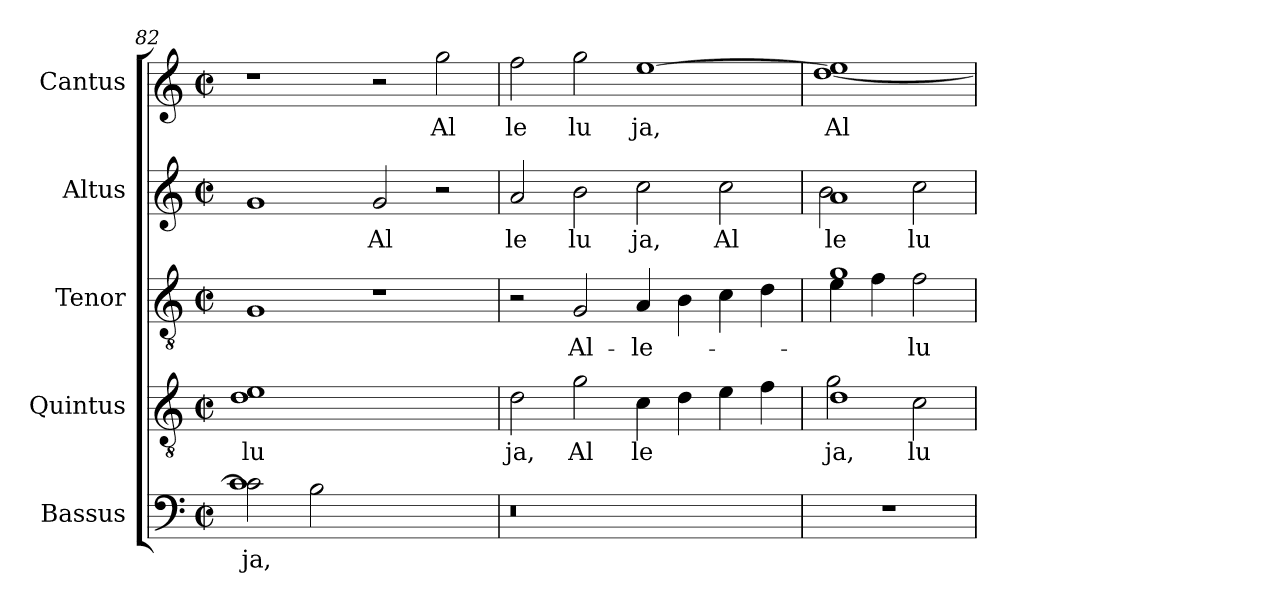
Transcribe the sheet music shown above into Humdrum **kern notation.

**kern	**text	**kern	**text	**kern	**text	**kern	**text	**kern	**text
*part5	*part5	*part4	*part4	*part3	*part3	*part2	*part2	*part1	*part1
*staff5	*staff5	*staff4	*staff4	*staff3	*staff3	*staff2	*staff2	*staff1	*staff1
*I"Bassus	*	*I"Quintus	*	*I"Tenor	*	*I"Altus	*	*I"Cantus	*
*clefF4	*	*clefGv2	*	*clefGv2	*	*clefG2	*	*clefG2	*
*M2/2	*	*M2/2	*	*M2/2	*	*M2/2	*	*M2/2	*
*met(c|)	*	*met(c|)	*	*met(c|)	*	*met(c|)	*	*met(c|)	*
=82	=82	=82	=82	=82	=82	=82	=82	=82	=82
*^	*	*	*	*	*	*	*	*	*
!	!	!LO:LY:b:cj	!	!LO:LY:b:cj	!	!	!	!	!	!
2c\]	1c	-ja,	1d 1e	lu	1G	.	1g	.	1r	.
2B\	.	.	.	.	.	.	.	.	.	.
!	!	!	!	!	!	!	!	!LO:LY:b:cj	!	!
1ryy	1ryy	.	1ryy	.	1r	.	2g/	Al	2r	.
!	!	!	!	!	!	!	!	!	!	!LO:LY:b:cj
.	.	.	.	.	.	.	2r	.	2gg\	Al
*v	*v	*	*	*	*	*	*	*	*	*
=83	=83	=83	=83	=83	=83	=83	=83	=83	=83
!	!	!	!LO:LY:b:cj	!	!	!	!LO:LY:b:cj	!	!LO:LY:b:cj
0r	.	2d\	ja,	2r	.	2a/	le	2ff\	le
!	!	!	!LO:LY:b:cj	!	!LO:LY:b:cj	!	!LO:LY:b:cj	!	!LO:LY:b:cj
.	.	2g\	Al	2G/	Al-	2b\	lu	2gg\	lu
!	!	!	!LO:LY:b:cj	!	!LO:LY:b:cj	!	!LO:LY:b:cj	!	!LO:LY:b:cj
.	.	4c\	le	4A/	-le-	2cc\	ja,	[>1ee	ja,
.	.	4d\	.	4B\	.	.	.	.	.
!	!	!	!	!	!	!	!LO:LY:b:cj	!	!
.	.	4e\	.	4c\	.	2cc\	Al	.	.
.	.	4f\	.	4d\	.	.	.	.	.
=84	=84	=84	=84	=84	=84	=84	=84	=84	=84
!	!	!	!LO:LY:b:cj	!	!	!	!LO:LY:b:cj	!	!
*	*	*^	*	*^	*	*^	*	*	*
!	!	!	!	!	!	!	!	!	!	!LO:LY:b:cj	!	!LO:LY:b:cj
1r	.	1d	2g\	ja,	1g	4e\	.	1a	2b\	le	1ee] [>1dd	Al
.	.	.	.	.	.	4f\	.	.	.	.	.	.
!	!	!	!	!LO:LY:b:cj	!	!	!LO:LY:b:cj	!	!	!LO:LY:b:cj	!	!
.	.	.	2c\	lu	.	2f\	-lu-	.	2cc\	lu	.	.
*	*	*v	*v	*	*	*	*	*v	*v	*	*	*
*	*	*	*	*v	*v	*	*	*	*	*
=	=	=	=	=	=	=	=	=	=
*-	*-	*-	*-	*-	*-	*-	*-	*-	*-
